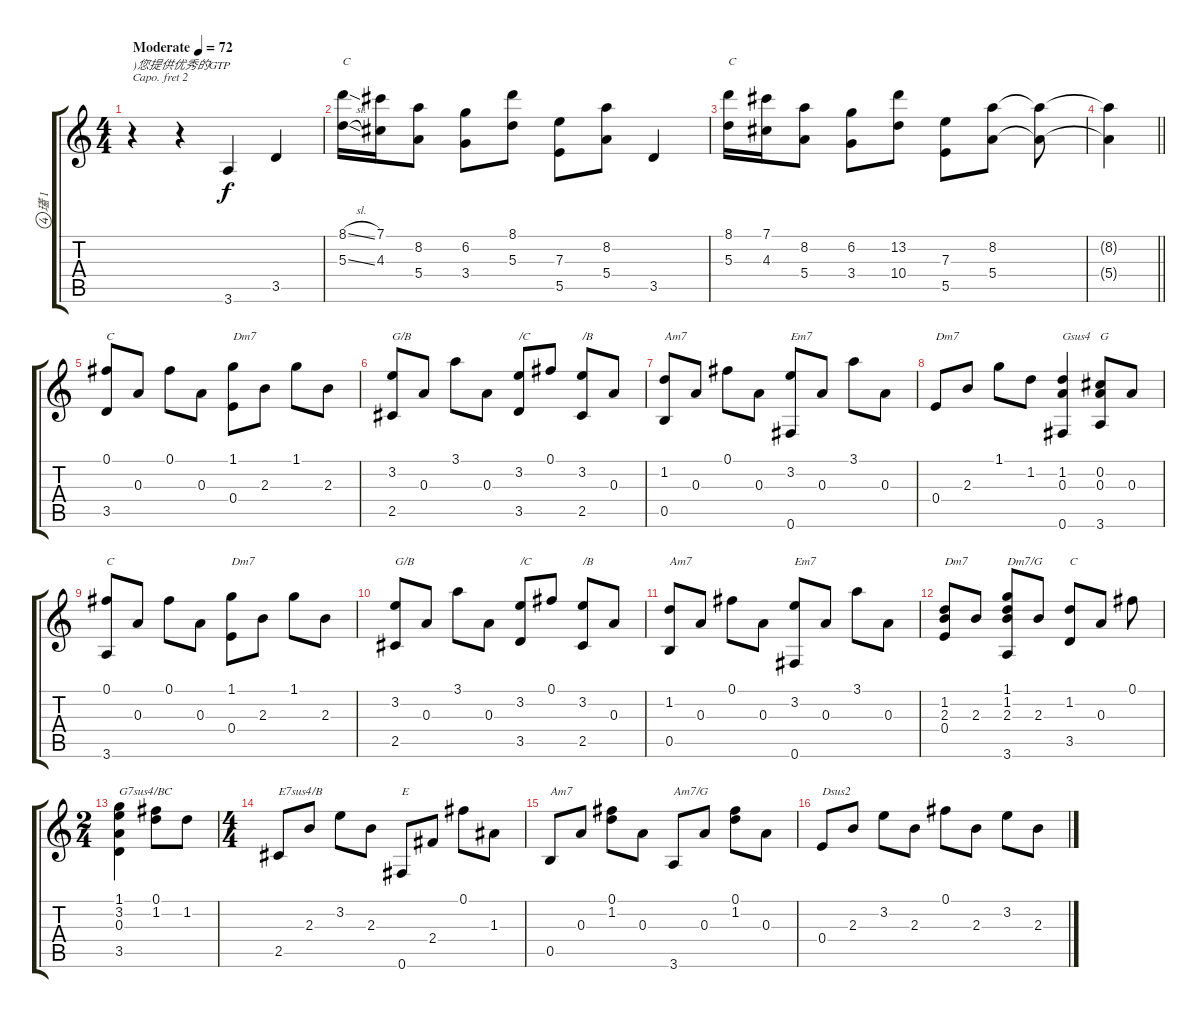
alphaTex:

\track ("瓂 1" "瓂 1") {instrument acousticguitarsteel}
\staff {score tabs}
\capo 2
\tuning (E4 B3 G3 D3 A2 E2) {hide}
\ts (4 4)
\tempo (72 "Moderate")
\clef g2
\ks c
r.4{txt ")您提供优秀的GTP" dy f instrument acousticguitarsteel} r.4 3.6.4 3.5.4 |
(8.1{sl} 5.3{sl}).16{txt "C"} (7.1 4.3).16 (8.2 5.4).8{beam split} (6.2 3.4).8{beam merge} (8.1 5.3).8{beam split} (7.3 5.5).8{beam merge} (8.2 5.4).8 3.5.4 |
(8.1 5.3).16{txt "C"} (7.1 4.3).16{beam merge} (8.2 5.4).8{beam split} (6.2 3.4).8{beam merge} (13.2 10.4).8{beam split} (7.3 5.5).8{beam merge} (8.2 5.4).8 (8.2{t} 5.4{t}).8 |
\barLineRight lightlight
(8.2{t} 5.4{t}).4 |
(0.1 3.5).8{txt "C"} 0.3.8 0.1.8 0.3.8 (1.1 0.4).8{txt "Dm7"} 2.3.8 1.1.8 2.3.8 |
(3.2 2.5).8{txt "G/B"} 0.3.8 3.1.8 0.3.8 (3.2 3.5).8{txt "/C"} 0.1.8 (3.2 2.5).8{txt "/B"} 0.3.8 |
(1.2 0.5).8{txt "Am7"} 0.3.8 0.1.8 0.3.8 (3.2 0.6).8{txt "Em7"} 0.3.8 3.1.8 0.3.8 |
0.4.8{txt "Dm7"} 2.3.8 1.1.8 1.2.8 (1.2 0.3 0.6).4{txt "Gsus4"} (0.2 0.3 3.6).8{txt "G" beam merge} 0.3.8 |
(0.1 3.6).8{txt "C"} 0.3.8 0.1.8 0.3.8 (1.1 0.4).8{txt "Dm7"} 2.3.8 1.1.8 2.3.8 |
(3.2 2.5).8{txt "G/B"} 0.3.8 3.1.8 0.3.8 (3.2 3.5).8{txt "/C"} 0.1.8 (3.2 2.5).8{txt "/B"} 0.3.8 |
(1.2 0.5).8{txt "Am7"} 0.3.8 0.1.8 0.3.8 (3.2 0.6).8{txt "Em7"} 0.3.8 3.1.8 0.3.8 |
(1.2 2.3 0.4).8{txt "Dm7"} 2.3.8 (1.1 1.2 2.3 3.6).8{txt "Dm7/G"} 2.3.8 (1.2 3.5).8{txt "C"} 0.3.8 0.1.8 |
\ts (2 4)
(1.1 3.2 0.3 3.5).4{txt "G7sus4/BC" beam split} (0.1 1.2).8{beam merge} 1.2.8 |
\ts (4 4)
2.5.8{txt "E7sus4/B"} 2.3.8 3.2.8 2.3.8 0.6.8{txt "E"} 2.4.8 0.1.8 1.3.8 |
0.5.8{txt "Am7"} 0.3.8 (0.1 1.2).8 0.3.8 3.6.8{txt "Am7/G"} 0.3.8 (0.1 1.2).8 0.3.8 |
0.4.8{txt "Dsus2"} 2.3.8 3.2.8 2.3.8 0.1.8 2.3.8 3.2.8 2.3.8
